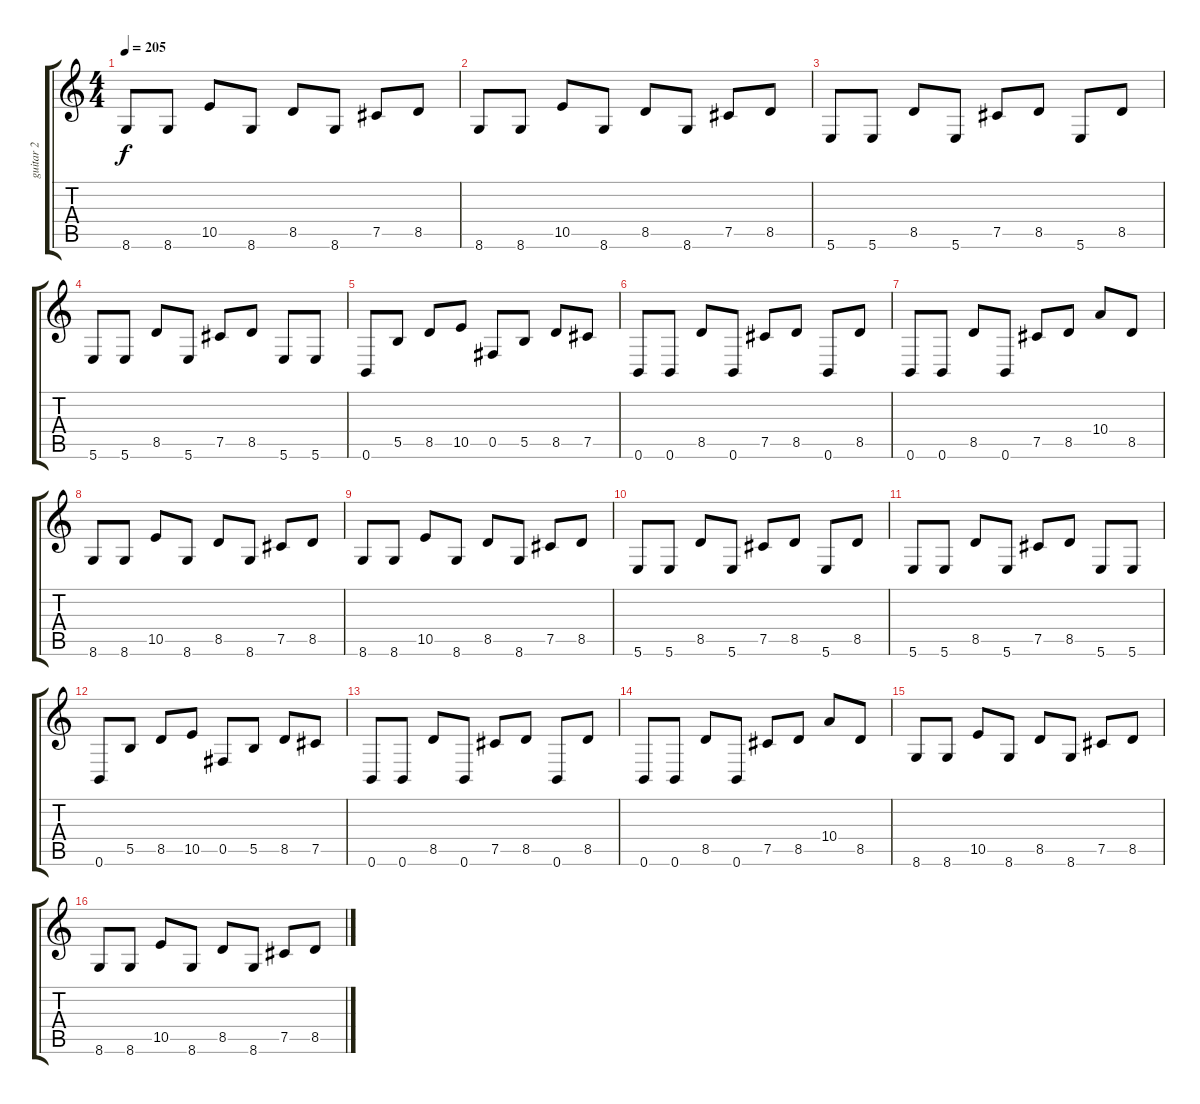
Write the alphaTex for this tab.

\track ("guitar 2" "guitar 2") {instrument overdrivenguitar}
\staff {score tabs}
\tuning (Db4 Ab3 E3 B2 Gb2 B1) {hide}
\ts (4 4)
\tempo 205
\clef g2
\ks c
8.6.8{dy f} 8.6.8 10.5.8 8.6.8 8.5.8 8.6.8 7.5.8 8.5.8 |
8.6.8 8.6.8 10.5.8 8.6.8 8.5.8 8.6.8 7.5.8 8.5.8 |
5.6.8 5.6.8 8.5.8 5.6.8 7.5.8 8.5.8 5.6.8 8.5.8 |
5.6.8 5.6.8 8.5.8 5.6.8 7.5.8 8.5.8 5.6.8 5.6.8 |
0.6.8 5.5.8 8.5.8 10.5.8 0.5.8 5.5.8 8.5.8 7.5.8 |
0.6.8 0.6.8 8.5.8 0.6.8 7.5.8 8.5.8 0.6.8 8.5.8 |
0.6.8 0.6.8 8.5.8 0.6.8 7.5.8 8.5.8 10.4.8 8.5.8 |
8.6.8 8.6.8 10.5.8 8.6.8 8.5.8 8.6.8 7.5.8 8.5.8 |
8.6.8 8.6.8 10.5.8 8.6.8 8.5.8 8.6.8 7.5.8 8.5.8 |
5.6.8 5.6.8 8.5.8 5.6.8 7.5.8 8.5.8 5.6.8 8.5.8 |
5.6.8 5.6.8 8.5.8 5.6.8 7.5.8 8.5.8 5.6.8 5.6.8 |
0.6.8 5.5.8 8.5.8 10.5.8 0.5.8 5.5.8 8.5.8 7.5.8 |
0.6.8 0.6.8 8.5.8 0.6.8 7.5.8 8.5.8 0.6.8 8.5.8 |
0.6.8 0.6.8 8.5.8 0.6.8 7.5.8 8.5.8 10.4.8 8.5.8 |
8.6.8 8.6.8 10.5.8 8.6.8 8.5.8 8.6.8 7.5.8 8.5.8 |
8.6.8 8.6.8 10.5.8 8.6.8 8.5.8 8.6.8 7.5.8 8.5.8
